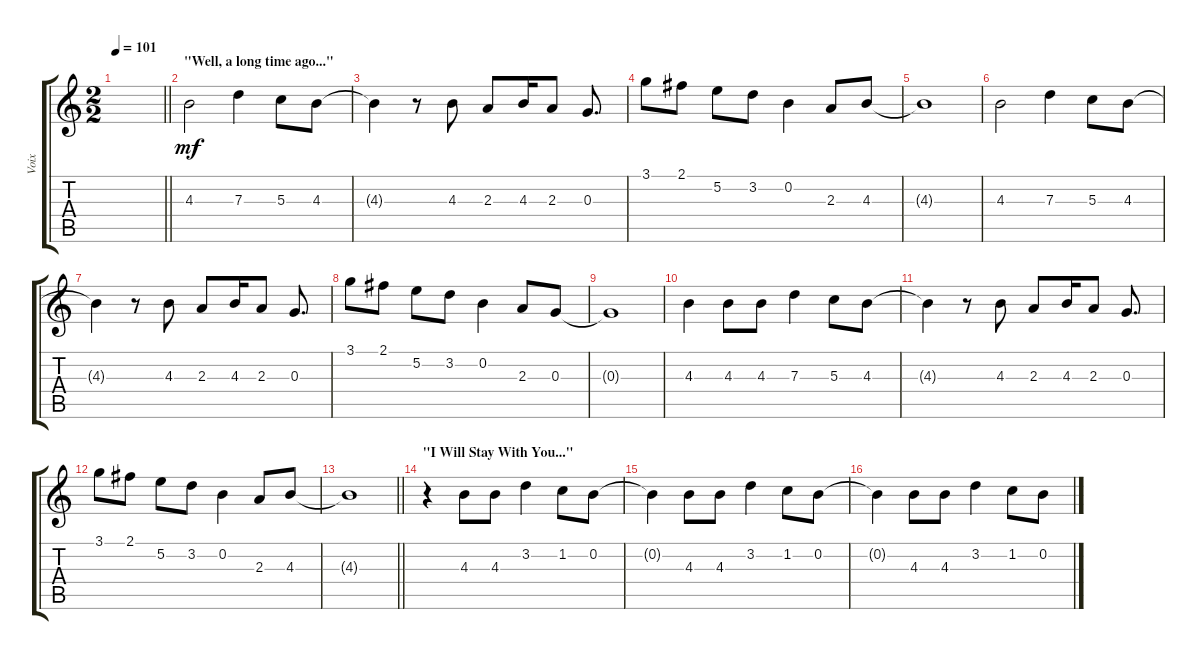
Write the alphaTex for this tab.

\track ("Voix" "Voix") {instrument electricguitarclean}
\staff {score tabs}
\tuning (E4 B3 G3 D3 A2 E2) {hide}
\ts (2 2)
\tempo 101
\clef g2
\barLineRight lightlight
\ks c
|
\section ("" "\"Well, a long time ago...\"")
4.3.2{dy mf} 7.3.4 5.3.8 4.3.8 |
4.3{t}.4 r.8 4.3.8 2.3.8 4.3.16 2.3.8 0.3.8{d} |
3.1.8 2.1.8 5.2.8 3.2.8 0.2.4 2.3.8 4.3.8 |
4.3{t}.1 |
4.3.2 7.3.4 5.3.8 4.3.8 |
4.3{t}.4 r.8 4.3.8 2.3.8 4.3.16 2.3.8 0.3.8{d} |
3.1.8 2.1.8 5.2.8 3.2.8 0.2.4 2.3.8 0.3.8 |
0.3{t}.1 |
4.3.4 4.3.8 4.3.8 7.3.4 5.3.8 4.3.8 |
4.3{t}.4 r.8 4.3.8 2.3.8 4.3.16 2.3.8 0.3.8{d} |
3.1.8 2.1.8 5.2.8 3.2.8 0.2.4 2.3.8 4.3.8 |
\barLineRight lightlight
4.3{t}.1 |
\section ("" "\"I Will Stay With You...\"")
r.4 4.3.8 4.3.8 3.2.4 1.2.8 0.2.8 |
0.2{t}.4 4.3.8 4.3.8 3.2.4 1.2.8 0.2.8 |
0.2{t}.4 4.3.8 4.3.8 3.2.4 1.2.8 0.2.8
